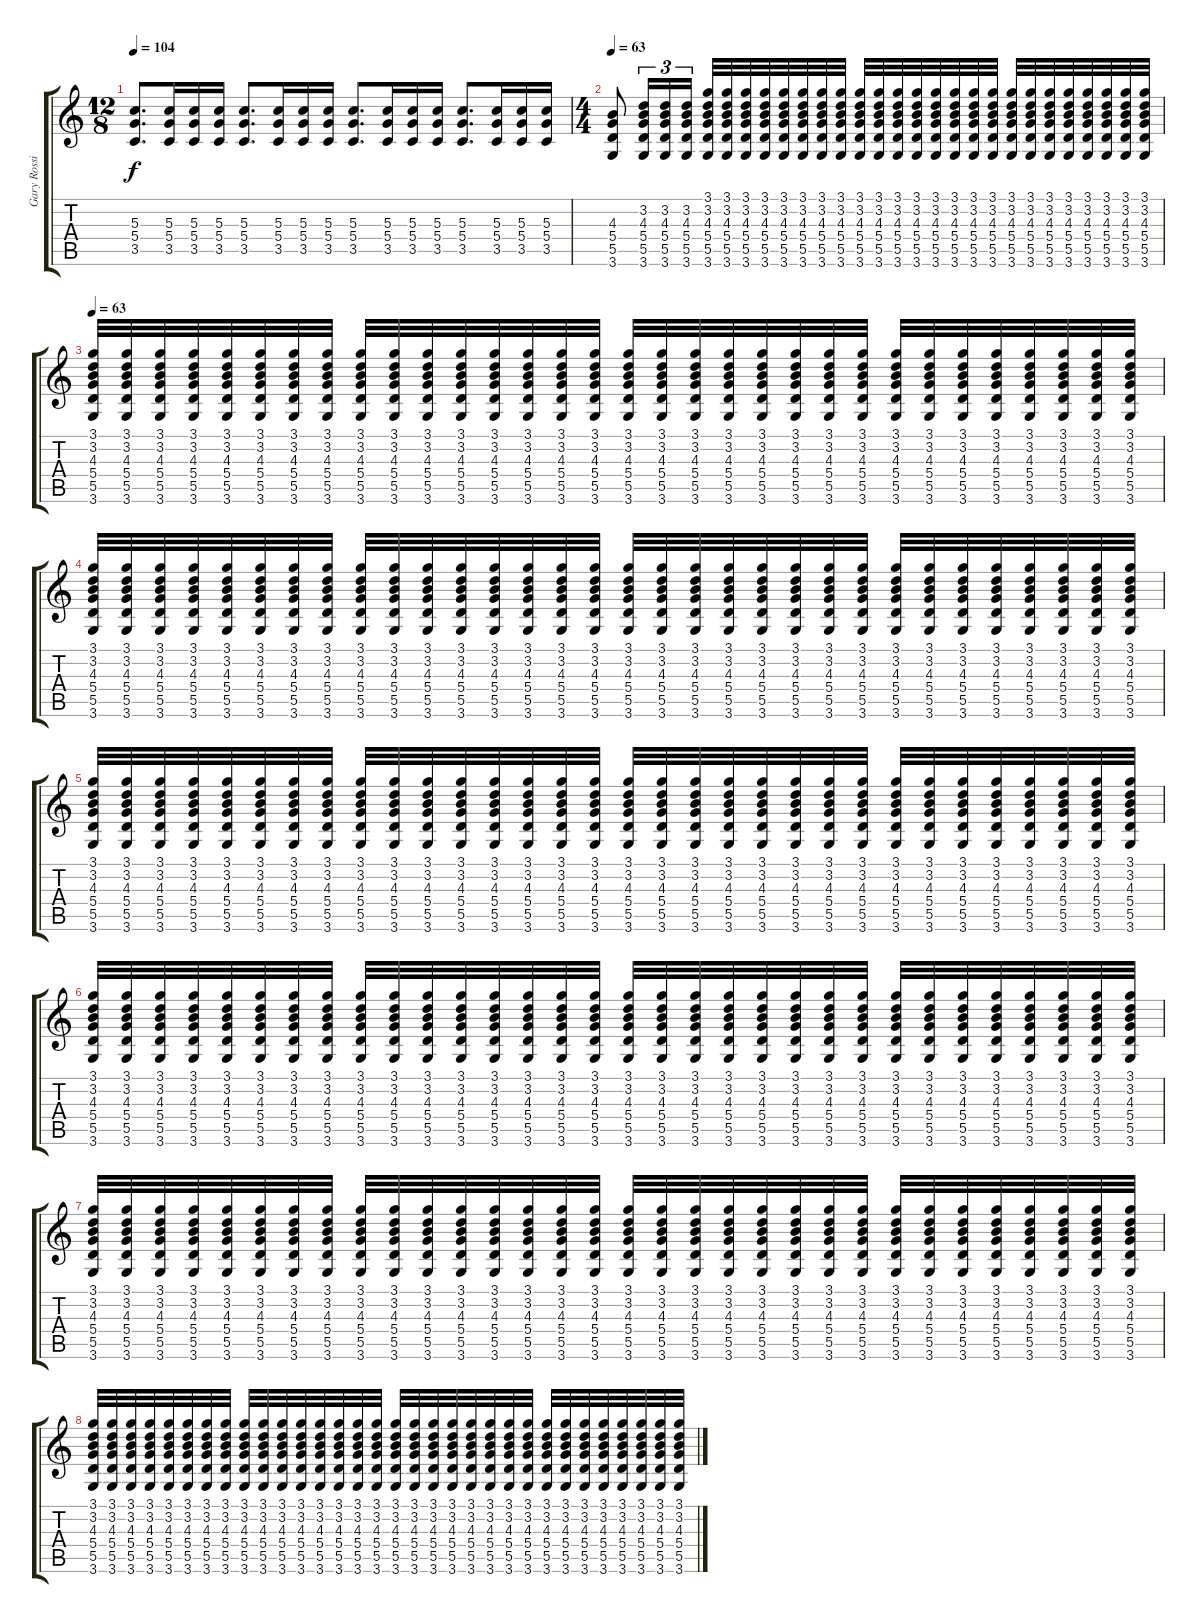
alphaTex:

\track ("Gary Rossington (overdriven guitar)" "Gary Rossi") {instrument overdrivenguitar}
\staff {score tabs}
\tuning (E4 B3 G3 D3 A2 E2) {hide}
\ts (12 8)
\tempo 104
\clef g2
\ks c
(5.3 5.4 3.5).8{d dy f} (5.3 5.4 3.5).16 (5.3 5.4 3.5).16 (5.3 5.4 3.5).16 (5.3 5.4 3.5).8{d} (5.3 5.4 3.5).16 (5.3 5.4 3.5).16 (5.3 5.4 3.5).16 (5.3 5.4 3.5).8{d} (5.3 5.4 3.5).16 (5.3 5.4 3.5).16 (5.3 5.4 3.5).16 (5.3 5.4 3.5).8{d} (5.3 5.4 3.5).16 (5.3 5.4 3.5).16 (5.3 5.4 3.5).16 |
\ts (4 4)
\tempo 63
(4.3 5.4 5.5 3.6).8 (3.2 4.3 5.4 5.5 3.6).16{tu (3 2)} (3.2 4.3 5.4 5.5 3.6).16{tu (3 2)} (3.2 4.3 5.4 5.5 3.6).16{tu (3 2)} (3.1 3.2 4.3 5.4 5.5 3.6).32 (3.1 3.2 4.3 5.4 5.5 3.6).32 (3.1 3.2 4.3 5.4 5.5 3.6).32 (3.1 3.2 4.3 5.4 5.5 3.6).32 (3.1 3.2 4.3 5.4 5.5 3.6).32 (3.1 3.2 4.3 5.4 5.5 3.6).32 (3.1 3.2 4.3 5.4 5.5 3.6).32 (3.1 3.2 4.3 5.4 5.5 3.6).32 (3.1 3.2 4.3 5.4 5.5 3.6).32 (3.1 3.2 4.3 5.4 5.5 3.6).32 (3.1 3.2 4.3 5.4 5.5 3.6).32 (3.1 3.2 4.3 5.4 5.5 3.6).32 (3.1 3.2 4.3 5.4 5.5 3.6).32 (3.1 3.2 4.3 5.4 5.5 3.6).32 (3.1 3.2 4.3 5.4 5.5 3.6).32 (3.1 3.2 4.3 5.4 5.5 3.6).32 (3.1 3.2 4.3 5.4 5.5 3.6).32 (3.1 3.2 4.3 5.4 5.5 3.6).32 (3.1 3.2 4.3 5.4 5.5 3.6).32 (3.1 3.2 4.3 5.4 5.5 3.6).32 (3.1 3.2 4.3 5.4 5.5 3.6).32 (3.1 3.2 4.3 5.4 5.5 3.6).32 (3.1 3.2 4.3 5.4 5.5 3.6).32 (3.1 3.2 4.3 5.4 5.5 3.6).32 |
\tempo 63
(3.1 3.2 4.3 5.4 5.5 3.6).32 (3.1 3.2 4.3 5.4 5.5 3.6).32 (3.1 3.2 4.3 5.4 5.5 3.6).32 (3.1 3.2 4.3 5.4 5.5 3.6).32 (3.1 3.2 4.3 5.4 5.5 3.6).32 (3.1 3.2 4.3 5.4 5.5 3.6).32 (3.1 3.2 4.3 5.4 5.5 3.6).32 (3.1 3.2 4.3 5.4 5.5 3.6).32 (3.1 3.2 4.3 5.4 5.5 3.6).32 (3.1 3.2 4.3 5.4 5.5 3.6).32 (3.1 3.2 4.3 5.4 5.5 3.6).32 (3.1 3.2 4.3 5.4 5.5 3.6).32 (3.1 3.2 4.3 5.4 5.5 3.6).32 (3.1 3.2 4.3 5.4 5.5 3.6).32 (3.1 3.2 4.3 5.4 5.5 3.6).32 (3.1 3.2 4.3 5.4 5.5 3.6).32 (3.1 3.2 4.3 5.4 5.5 3.6).32 (3.1 3.2 4.3 5.4 5.5 3.6).32 (3.1 3.2 4.3 5.4 5.5 3.6).32 (3.1 3.2 4.3 5.4 5.5 3.6).32 (3.1 3.2 4.3 5.4 5.5 3.6).32 (3.1 3.2 4.3 5.4 5.5 3.6).32 (3.1 3.2 4.3 5.4 5.5 3.6).32 (3.1 3.2 4.3 5.4 5.5 3.6).32 (3.1 3.2 4.3 5.4 5.5 3.6).32 (3.1 3.2 4.3 5.4 5.5 3.6).32 (3.1 3.2 4.3 5.4 5.5 3.6).32 (3.1 3.2 4.3 5.4 5.5 3.6).32 (3.1 3.2 4.3 5.4 5.5 3.6).32 (3.1 3.2 4.3 5.4 5.5 3.6).32 (3.1 3.2 4.3 5.4 5.5 3.6).32 (3.1 3.2 4.3 5.4 5.5 3.6).32 |
(3.1 3.2 4.3 5.4 5.5 3.6).32 (3.1 3.2 4.3 5.4 5.5 3.6).32 (3.1 3.2 4.3 5.4 5.5 3.6).32 (3.1 3.2 4.3 5.4 5.5 3.6).32 (3.1 3.2 4.3 5.4 5.5 3.6).32 (3.1 3.2 4.3 5.4 5.5 3.6).32 (3.1 3.2 4.3 5.4 5.5 3.6).32 (3.1 3.2 4.3 5.4 5.5 3.6).32 (3.1 3.2 4.3 5.4 5.5 3.6).32 (3.1 3.2 4.3 5.4 5.5 3.6).32 (3.1 3.2 4.3 5.4 5.5 3.6).32 (3.1 3.2 4.3 5.4 5.5 3.6).32 (3.1 3.2 4.3 5.4 5.5 3.6).32 (3.1 3.2 4.3 5.4 5.5 3.6).32 (3.1 3.2 4.3 5.4 5.5 3.6).32 (3.1 3.2 4.3 5.4 5.5 3.6).32 (3.1 3.2 4.3 5.4 5.5 3.6).32 (3.1 3.2 4.3 5.4 5.5 3.6).32 (3.1 3.2 4.3 5.4 5.5 3.6).32 (3.1 3.2 4.3 5.4 5.5 3.6).32 (3.1 3.2 4.3 5.4 5.5 3.6).32 (3.1 3.2 4.3 5.4 5.5 3.6).32 (3.1 3.2 4.3 5.4 5.5 3.6).32 (3.1 3.2 4.3 5.4 5.5 3.6).32 (3.1 3.2 4.3 5.4 5.5 3.6).32 (3.1 3.2 4.3 5.4 5.5 3.6).32 (3.1 3.2 4.3 5.4 5.5 3.6).32 (3.1 3.2 4.3 5.4 5.5 3.6).32 (3.1 3.2 4.3 5.4 5.5 3.6).32 (3.1 3.2 4.3 5.4 5.5 3.6).32 (3.1 3.2 4.3 5.4 5.5 3.6).32 (3.1 3.2 4.3 5.4 5.5 3.6).32 |
(3.1 3.2 4.3 5.4 5.5 3.6).32 (3.1 3.2 4.3 5.4 5.5 3.6).32 (3.1 3.2 4.3 5.4 5.5 3.6).32 (3.1 3.2 4.3 5.4 5.5 3.6).32 (3.1 3.2 4.3 5.4 5.5 3.6).32 (3.1 3.2 4.3 5.4 5.5 3.6).32 (3.1 3.2 4.3 5.4 5.5 3.6).32 (3.1 3.2 4.3 5.4 5.5 3.6).32 (3.1 3.2 4.3 5.4 5.5 3.6).32 (3.1 3.2 4.3 5.4 5.5 3.6).32 (3.1 3.2 4.3 5.4 5.5 3.6).32 (3.1 3.2 4.3 5.4 5.5 3.6).32 (3.1 3.2 4.3 5.4 5.5 3.6).32 (3.1 3.2 4.3 5.4 5.5 3.6).32 (3.1 3.2 4.3 5.4 5.5 3.6).32 (3.1 3.2 4.3 5.4 5.5 3.6).32 (3.1 3.2 4.3 5.4 5.5 3.6).32 (3.1 3.2 4.3 5.4 5.5 3.6).32 (3.1 3.2 4.3 5.4 5.5 3.6).32 (3.1 3.2 4.3 5.4 5.5 3.6).32 (3.1 3.2 4.3 5.4 5.5 3.6).32 (3.1 3.2 4.3 5.4 5.5 3.6).32 (3.1 3.2 4.3 5.4 5.5 3.6).32 (3.1 3.2 4.3 5.4 5.5 3.6).32 (3.1 3.2 4.3 5.4 5.5 3.6).32 (3.1 3.2 4.3 5.4 5.5 3.6).32 (3.1 3.2 4.3 5.4 5.5 3.6).32 (3.1 3.2 4.3 5.4 5.5 3.6).32 (3.1 3.2 4.3 5.4 5.5 3.6).32 (3.1 3.2 4.3 5.4 5.5 3.6).32 (3.1 3.2 4.3 5.4 5.5 3.6).32 (3.1 3.2 4.3 5.4 5.5 3.6).32 |
(3.1 3.2 4.3 5.4 5.5 3.6).32 (3.1 3.2 4.3 5.4 5.5 3.6).32 (3.1 3.2 4.3 5.4 5.5 3.6).32 (3.1 3.2 4.3 5.4 5.5 3.6).32 (3.1 3.2 4.3 5.4 5.5 3.6).32 (3.1 3.2 4.3 5.4 5.5 3.6).32 (3.1 3.2 4.3 5.4 5.5 3.6).32 (3.1 3.2 4.3 5.4 5.5 3.6).32 (3.1 3.2 4.3 5.4 5.5 3.6).32 (3.1 3.2 4.3 5.4 5.5 3.6).32 (3.1 3.2 4.3 5.4 5.5 3.6).32 (3.1 3.2 4.3 5.4 5.5 3.6).32 (3.1 3.2 4.3 5.4 5.5 3.6).32 (3.1 3.2 4.3 5.4 5.5 3.6).32 (3.1 3.2 4.3 5.4 5.5 3.6).32 (3.1 3.2 4.3 5.4 5.5 3.6).32 (3.1 3.2 4.3 5.4 5.5 3.6).32 (3.1 3.2 4.3 5.4 5.5 3.6).32 (3.1 3.2 4.3 5.4 5.5 3.6).32 (3.1 3.2 4.3 5.4 5.5 3.6).32 (3.1 3.2 4.3 5.4 5.5 3.6).32 (3.1 3.2 4.3 5.4 5.5 3.6).32 (3.1 3.2 4.3 5.4 5.5 3.6).32 (3.1 3.2 4.3 5.4 5.5 3.6).32 (3.1 3.2 4.3 5.4 5.5 3.6).32 (3.1 3.2 4.3 5.4 5.5 3.6).32 (3.1 3.2 4.3 5.4 5.5 3.6).32 (3.1 3.2 4.3 5.4 5.5 3.6).32 (3.1 3.2 4.3 5.4 5.5 3.6).32 (3.1 3.2 4.3 5.4 5.5 3.6).32 (3.1 3.2 4.3 5.4 5.5 3.6).32 (3.1 3.2 4.3 5.4 5.5 3.6).32 |
(3.1 3.2 4.3 5.4 5.5 3.6).32 (3.1 3.2 4.3 5.4 5.5 3.6).32 (3.1 3.2 4.3 5.4 5.5 3.6).32 (3.1 3.2 4.3 5.4 5.5 3.6).32 (3.1 3.2 4.3 5.4 5.5 3.6).32 (3.1 3.2 4.3 5.4 5.5 3.6).32 (3.1 3.2 4.3 5.4 5.5 3.6).32 (3.1 3.2 4.3 5.4 5.5 3.6).32 (3.1 3.2 4.3 5.4 5.5 3.6).32 (3.1 3.2 4.3 5.4 5.5 3.6).32 (3.1 3.2 4.3 5.4 5.5 3.6).32 (3.1 3.2 4.3 5.4 5.5 3.6).32 (3.1 3.2 4.3 5.4 5.5 3.6).32 (3.1 3.2 4.3 5.4 5.5 3.6).32 (3.1 3.2 4.3 5.4 5.5 3.6).32 (3.1 3.2 4.3 5.4 5.5 3.6).32 (3.1 3.2 4.3 5.4 5.5 3.6).32 (3.1 3.2 4.3 5.4 5.5 3.6).32 (3.1 3.2 4.3 5.4 5.5 3.6).32 (3.1 3.2 4.3 5.4 5.5 3.6).32 (3.1 3.2 4.3 5.4 5.5 3.6).32 (3.1 3.2 4.3 5.4 5.5 3.6).32 (3.1 3.2 4.3 5.4 5.5 3.6).32 (3.1 3.2 4.3 5.4 5.5 3.6).32 (3.1 3.2 4.3 5.4 5.5 3.6).32 (3.1 3.2 4.3 5.4 5.5 3.6).32 (3.1 3.2 4.3 5.4 5.5 3.6).32 (3.1 3.2 4.3 5.4 5.5 3.6).32 (3.1 3.2 4.3 5.4 5.5 3.6).32 (3.1 3.2 4.3 5.4 5.5 3.6).32 (3.1 3.2 4.3 5.4 5.5 3.6).32 (3.1 3.2 4.3 5.4 5.5 3.6).32 |
(3.1 3.2 4.3 5.4 5.5 3.6).32 (3.1 3.2 4.3 5.4 5.5 3.6).32 (3.1 3.2 4.3 5.4 5.5 3.6).32 (3.1 3.2 4.3 5.4 5.5 3.6).32 (3.1 3.2 4.3 5.4 5.5 3.6).32 (3.1 3.2 4.3 5.4 5.5 3.6).32 (3.1 3.2 4.3 5.4 5.5 3.6).32 (3.1 3.2 4.3 5.4 5.5 3.6).32 (3.1 3.2 4.3 5.4 5.5 3.6).32 (3.1 3.2 4.3 5.4 5.5 3.6).32 (3.1 3.2 4.3 5.4 5.5 3.6).32 (3.1 3.2 4.3 5.4 5.5 3.6).32 (3.1 3.2 4.3 5.4 5.5 3.6).32 (3.1 3.2 4.3 5.4 5.5 3.6).32 (3.1 3.2 4.3 5.4 5.5 3.6).32 (3.1 3.2 4.3 5.4 5.5 3.6).32 (3.1 3.2 4.3 5.4 5.5 3.6).32 (3.1 3.2 4.3 5.4 5.5 3.6).32 (3.1 3.2 4.3 5.4 5.5 3.6).32 (3.1 3.2 4.3 5.4 5.5 3.6).32 (3.1 3.2 4.3 5.4 5.5 3.6).32 (3.1 3.2 4.3 5.4 5.5 3.6).32 (3.1 3.2 4.3 5.4 5.5 3.6).32 (3.1 3.2 4.3 5.4 5.5 3.6).32 (3.1 3.2 4.3 5.4 5.5 3.6).32 (3.1 3.2 4.3 5.4 5.5 3.6).32 (3.1 3.2 4.3 5.4 5.5 3.6).32 (3.1 3.2 4.3 5.4 5.5 3.6).32 (3.1 3.2 4.3 5.4 5.5 3.6).32 (3.1 3.2 4.3 5.4 5.5 3.6).32 (3.1 3.2 4.3 5.4 5.5 3.6).32 (3.1 3.2 4.3 5.4 5.5 3.6).32
